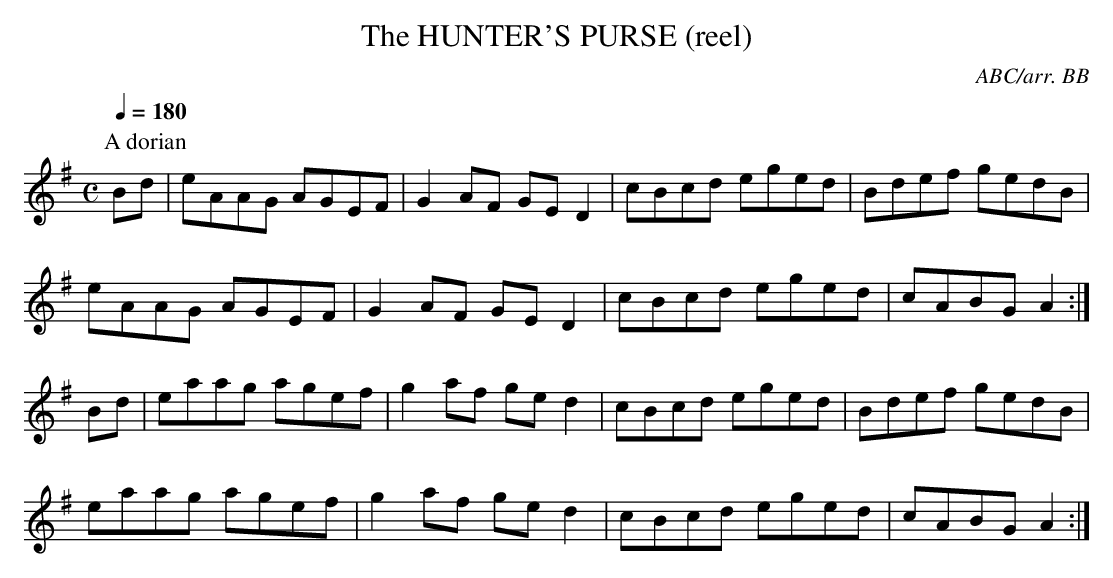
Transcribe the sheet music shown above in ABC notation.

X:1
T:HUNTER'S PURSE (reel), The
C:ABC/arr. BB
M:C
L:1/8
Q:1/4=180
K:G
P:A dorian
Bd|eAAG AGEF|G2AF GED2|cBcd eged|Bdef gedB|
eAAG AGEF|G2AF GED2|cBcd eged|cABG A2:|
Bd|eaag agef|g2af ged2|cBcd eged|Bdef gedB|
eaag agef|g2af ged2|cBcd eged|cABG A2:|
